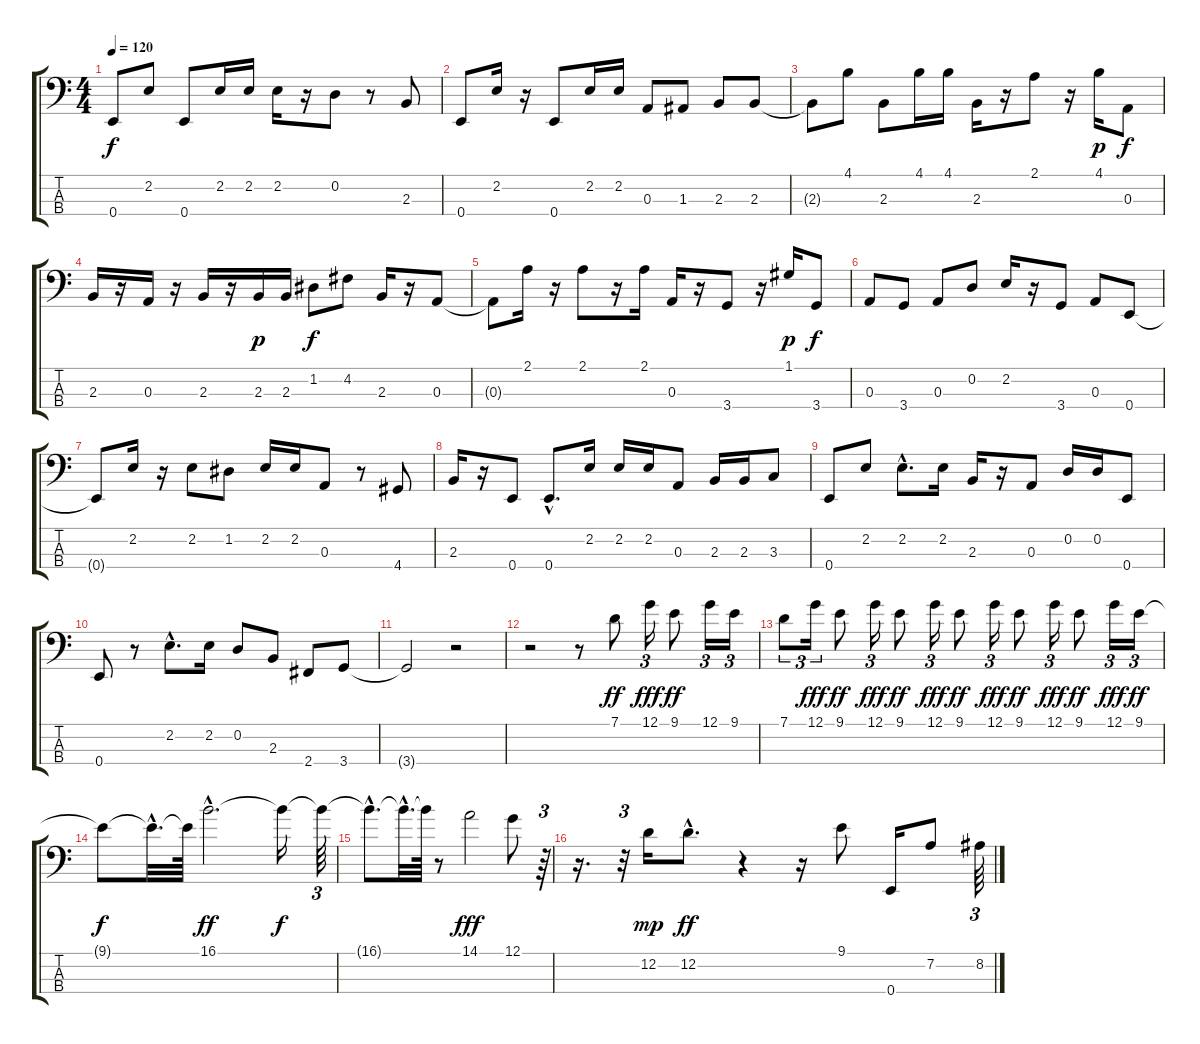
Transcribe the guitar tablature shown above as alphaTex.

\track "" {instrument electricbasspick}
\staff {score tabs}
\tuning (G2 D2 A1 E1) {hide}
\ts (4 4)
\tempo 120
\clef f4
\ks c
0.4{t}.8{dy f} 2.2.8 0.4.8 2.2.16 2.2.16 2.2.16 r.16 0.2.8 r.8 2.3.8 |
0.4.8 2.2.16 r.16 0.4.8 2.2.16 2.2.16 0.3.8 1.3.8 2.3.8 2.3.8 |
2.3{t}.8 4.1.8 2.3.8 4.1.16 4.1.16 2.3.16 r.16 2.1.8 r.16 4.1.16{dy p} 0.3.8{dy f} |
2.3.16 r.16 0.3.16 r.16 2.3.16 r.16 2.3.16{dy p} 2.3.16 1.2.8{dy f} 4.2.8 2.3.16 r.16 0.3.8 |
0.3{t}.8 2.1.16 r.16 2.1.8 r.16 2.1.16 0.3.16 r.16 3.4.8 r.16 1.1.16{dy p} 3.4.8{dy f} |
0.3.8 3.4.8 0.3.8 0.2.8 2.2.16 r.16 3.4.8 0.3.8 0.4.8 |
0.4{t}.8 2.2.16 r.16 2.2.8 1.2.8 2.2.16 2.2.16 0.3.8 r.8 4.4.8 |
2.3.16 r.16 0.4.8 0.4{hac}.8{d} 2.2.16 2.2.16 2.2.16 0.3.8 2.3.16 2.3.16 3.3.8 |
0.4.8 2.2.8 2.2{hac}.8{d} 2.2.16 2.3.16 r.16 0.3.8 0.2.16 0.2.16 0.4.8 |
0.4.8 r.8 2.2{hac}.8{d} 2.2.16 0.2.8 2.3.8 2.4.8 3.4.8 |
3.4{t}.2 r.2 |
r.2 r.8 7.1.8{dy ff} 12.1.16{tu (3 2) dy fff} 9.1.8{dy ff} 12.1.16{tu (3 2)} 9.1.16{tu (3 2)} |
7.1.8{tu (3 2)} 12.1.16{tu (3 2) dy fff} 9.1.8{dy ff} 12.1.16{tu (3 2) dy fff} 9.1.8{dy ff} 12.1.16{tu (3 2) dy fff} 9.1.8{dy ff} 12.1.16{tu (3 2) dy fff} 9.1.8{dy ff} 12.1.16{tu (3 2) dy fff} 9.1.8{dy ff} 12.1.16{tu (3 2) dy fff} 9.1.16{tu (3 2) dy ff} |
9.1{t}.8{dy f} 9.1{hac t}.32{d} 9.1{t}.64 16.1{hac}.2{d dy ff} 16.1{t}.16{dy f} 16.1{t}.64{tu (3 2)} |
16.1{hac t}.8{d} 16.1{hac t}.32{d} 16.1{t}.64 r.8 14.1.2{dy fff} 12.1.8 r.64{tu (3 2)} |
r.16{d} r.32{tu (3 2)} 12.2.16{dy mp} 12.2{hac}.8{d dy ff} r.4 r.16 9.1.8 0.4.16 7.2.8 8.2.64{tu (3 2)}
